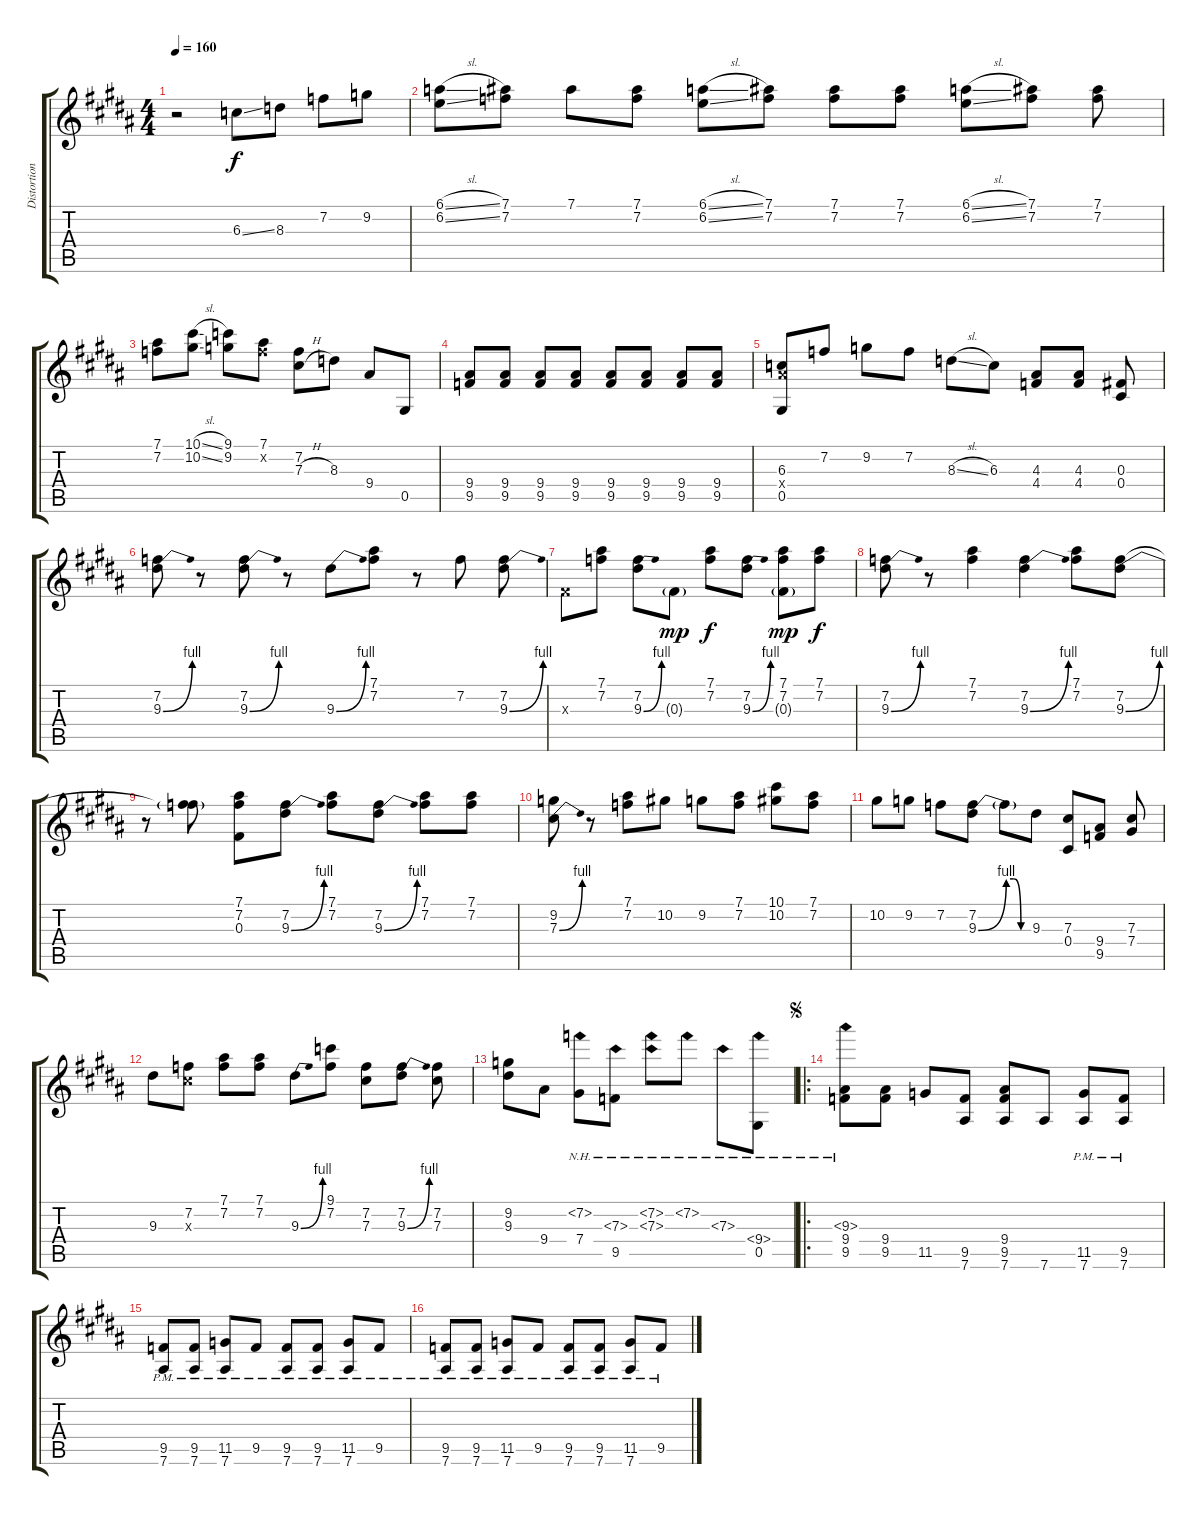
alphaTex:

\track ("Distortion Guitar" "Distortion") {instrument overdrivenguitar}
\staff {score tabs}
\tuning (Eb4 Bb3 Gb3 Db3 Ab2 Eb2) {hide}
\ts (4 4)
\tempo 160
\clef g2
\ks b
r.2{dy f instrument overdrivenguitar} 6.3{ss}.8 8.3.8 7.2.8 9.2.8 |
\ks g#minor
(6.1{sl} 6.2{ss}).8 (7.1 7.2).8 7.1.8 (7.1 7.2).8 (6.1{sl} 6.2{ss}).8 (7.1 7.2).8 (7.1 7.2).8 (7.1 7.2).8 (6.1{sl} 6.2{ss}).8 (7.1 7.2).8 (7.1 7.2).8 |
(7.1 7.2).8 (10.1{sl} 10.2{ss}).8 (9.1 9.2).8 (7.1 7.2{x}).8 (7.2 7.3{h}).8 8.3.8 9.4.8 0.5.8 |
\ks b
(9.4 9.5).8 (9.4 9.5).8 (9.4 9.5).8 (9.4 9.5).8 (9.4 9.5).8 (9.4 9.5).8 (9.4 9.5).8 (9.4 9.5).8 |
\ks g#minor
(6.3 9.4{x} 0.5).8 7.2.8 9.2.8 7.2.8 8.3{sl}.8 6.3.8 (4.3 4.4).8 (4.3 4.4).8 (0.3 0.4).8 |
(7.2 9.3{be (bend 0 0 60 4)}).8 r.8 (7.2 9.3{be (bend 0 0 60 4)}).8 r.8 9.3{be (bend 0 0 60 4)}.8 (7.1 7.2).8 r.8 7.2.8 (7.2 9.3{be (bend 0 0 60 4)}).8 |
\ks b
0.3{x}.8 (7.1 7.2).8 (7.2 9.3{be (bend 0 0 60 4)}).8 0.3{g}.8{dy mp} (7.1 7.2).8{dy f} (7.2 9.3{be (bend 0 0 60 4)}).8 (7.1 7.2 0.3{g}).8{dy mp} (7.1 7.2).8{dy f} |
\ks g#minor
(7.2 9.3{be (bend 0 0 60 4)}).8 r.8 (7.1 7.2).4 (7.2 9.3{be (bend 0 0 60 4)}).4 (7.1 7.2).8 (7.2 9.3{be (bend 0 0 60 4)}).8 |
r.8 (7.2{t} 9.3{t}).8 (7.1 7.2 0.3).8 (7.2 9.3{be (bend 0 0 60 4)}).8 (7.1 7.2).8 (7.2 9.3{be (bend 0 0 60 4)}).8 (7.1 7.2).8 (7.1 7.2).8 |
\ks b
(9.2 7.3{be (bend 0 0 60 4)}).8 r.8 (7.1 7.2).8 10.2.8 9.2.8 (7.1 7.2).8 (10.1 10.2).8 (7.1 7.2).8 |
\ks g#minor
10.2.8 9.2.8 7.2.8 (7.2 9.3{be (bend 0 0 60 4)}).8 9.3{be (custom 0 4 20 4 40 0 60 0) t}.8 9.3.8 (7.3 0.4).8 (9.4 9.5).8 (7.3 7.4).8 |
\ks b
9.3.8 (7.2 7.3{x}).8 (7.1 7.2).8 (7.1 7.2).8 9.3{be (bend 0 0 60 4)}.8 (9.1 7.2).8 (7.2 7.3).8 (7.2 9.3{be (bend 0 0 60 4)}).8 (7.2 7.3).8 |
\ks g#minor
(9.2 9.3).8 9.4.8 (7.2{nh} 7.4).8 (7.3{nh} 9.5).8 (7.2{nh} 7.3{nh}).8 7.2{nh}.8 7.3{nh}.8 (9.4{nh} 0.5).8 |
\ro
\jump segno
\ks b
(9.3{nh} 9.4 9.5).8 (9.4 9.5).8 11.5.8 (9.5 7.6).8 (9.4 9.5 7.6).8 7.6.8 (11.5{pm} 7.6{pm}).8 (9.5{pm} 7.6{pm}).8 |
\ks g#minor
(9.5{pm} 7.6{pm}).8 (9.5{pm} 7.6{pm}).8 (11.5{pm} 7.6{pm}).8 9.5{pm}.8 (9.5{pm} 7.6{pm}).8 (9.5{pm} 7.6{pm}).8 (11.5{pm} 7.6{pm}).8 9.5{pm}.8 |
(9.5{pm} 7.6{pm}).8 (9.5{pm} 7.6{pm}).8 (11.5{pm} 7.6{pm}).8 9.5{pm}.8 (9.5{pm} 7.6{pm}).8 (9.5{pm} 7.6{pm}).8 (11.5{pm} 7.6{pm}).8 9.5{pm}.8
